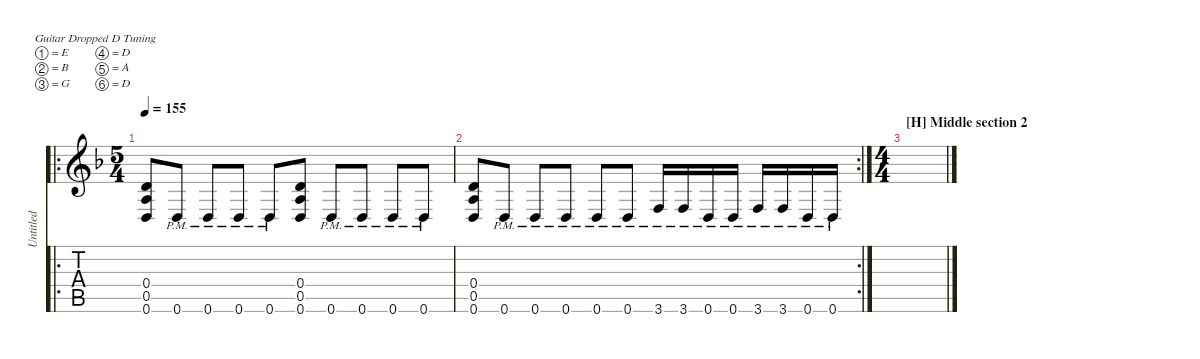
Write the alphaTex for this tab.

\defaultSystemsLayout 4
\hideDynamics
\bracketExtendMode nobrackets
\otherSystemsTrackNameOrientation horizontal
\track ("Untitled" "Untitled") {instrument overdrivenguitar}
\staff {score tabs}
\tuning (E4 B3 G3 D3 A2 D2)
\ro
\ts (5 4)
\tempo 155
\clef g2
\ks f
(0.4{acc forcenatural} 0.5{acc forcenatural} 0.6{acc forcenatural}).8{dy mf} 0.6{pm acc forcenatural}.8 0.6{pm acc forcenatural}.8 0.6{pm acc forcenatural}.8 0.6{pm acc forcenatural}.8 (0.4{acc forcenatural} 0.5{acc forcenatural} 0.6{acc forcenatural}).8 0.6{pm acc forcenatural}.8 0.6{pm acc forcenatural}.8 0.6{pm acc forcenatural}.8 0.6{pm acc forcenatural}.8 |
\rc 2
(0.4{acc forcenatural} 0.5{acc forcenatural} 0.6{acc forcenatural}).8 0.6{pm acc forcenatural}.8 0.6{pm acc forcenatural}.8 0.6{pm acc forcenatural}.8 0.6{pm acc forcenatural}.8 0.6{pm acc forcenatural}.8 3.6{pm acc forcenatural}.16 3.6{pm acc forcenatural}.16 0.6{pm acc forcenatural}.16 0.6{pm acc forcenatural}.16 3.6{pm acc forcenatural}.16 3.6{pm acc forcenatural}.16 0.6{pm acc forcenatural}.16 0.6{pm acc forcenatural}.16 |
\ts (4 4)
\section ("H" "Middle section 2")
